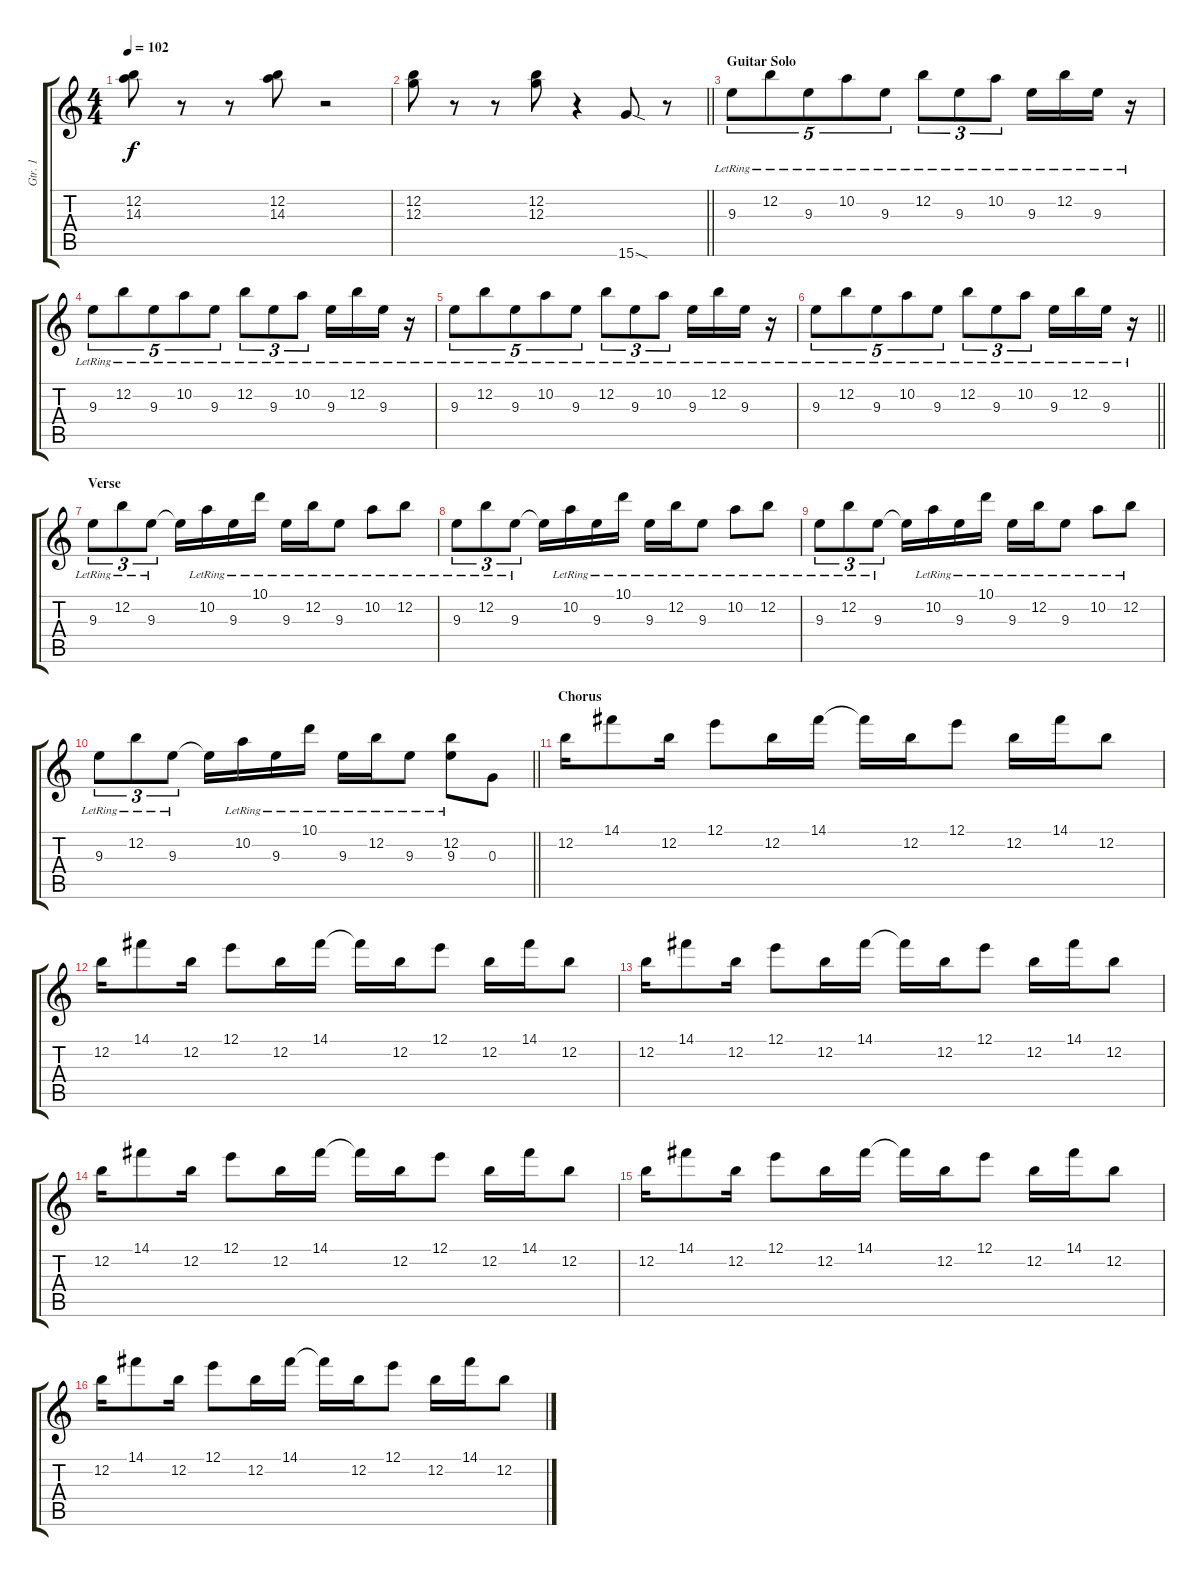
\track ("Gtr. 1" "Gtr. 1") {instrument electricguitarclean}
\staff {score tabs}
\tuning (E4 B3 G3 D3 A2 E2) {hide}
\ts (4 4)
\tempo 102
\clef g2
\ks c
(12.2 14.3).8{dy f} r.8 r.8 (12.2 14.3).8 r.2 |
\barLineRight lightlight
(12.2 12.3).8 r.8 r.8 (12.2 12.3).8 r.4 15.6{sod}.8 r.8 |
\section ("" "Guitar Solo")
9.3{lr}.8{tu (5 4)} 12.2{lr}.8{tu (5 4)} 9.3{lr}.8{tu (5 4)} 10.2{lr}.8{tu (5 4)} 9.3{lr}.8{tu (5 4)} 12.2{lr}.8{tu (3 2)} 9.3{lr}.8{tu (3 2)} 10.2{lr}.8{tu (3 2)} 9.3{lr}.16 12.2{lr}.16 9.3{lr}.16 r.16 |
9.3{lr}.8{tu (5 4)} 12.2{lr}.8{tu (5 4)} 9.3{lr}.8{tu (5 4)} 10.2{lr}.8{tu (5 4)} 9.3{lr}.8{tu (5 4)} 12.2{lr}.8{tu (3 2)} 9.3{lr}.8{tu (3 2)} 10.2{lr}.8{tu (3 2)} 9.3{lr}.16 12.2{lr}.16 9.3{lr}.16 r.16 |
9.3{lr}.8{tu (5 4)} 12.2{lr}.8{tu (5 4)} 9.3{lr}.8{tu (5 4)} 10.2{lr}.8{tu (5 4)} 9.3{lr}.8{tu (5 4)} 12.2{lr}.8{tu (3 2)} 9.3{lr}.8{tu (3 2)} 10.2{lr}.8{tu (3 2)} 9.3{lr}.16 12.2{lr}.16 9.3{lr}.16 r.16 |
\barLineRight lightlight
9.3{lr}.8{tu (5 4)} 12.2{lr}.8{tu (5 4)} 9.3{lr}.8{tu (5 4)} 10.2{lr}.8{tu (5 4)} 9.3{lr}.8{tu (5 4)} 12.2{lr}.8{tu (3 2)} 9.3{lr}.8{tu (3 2)} 10.2{lr}.8{tu (3 2)} 9.3{lr}.16 12.2{lr}.16 9.3{lr}.16 r.16 |
\section ("" "Verse")
9.3{lr}.8{tu (3 2)} 12.2{lr}.8{tu (3 2)} 9.3{lr}.8{tu (3 2)} 9.3{t}.16 10.2{lr}.16 9.3{lr}.16 10.1{lr}.16 9.3{lr}.16 12.2{lr}.16 9.3{lr}.8 10.2{lr}.8 12.2{lr}.8 |
9.3{lr}.8{tu (3 2)} 12.2{lr}.8{tu (3 2)} 9.3{lr}.8{tu (3 2)} 9.3{t}.16 10.2{lr}.16 9.3{lr}.16 10.1{lr}.16 9.3{lr}.16 12.2{lr}.16 9.3{lr}.8 10.2{lr}.8 12.2{lr}.8 |
9.3{lr}.8{tu (3 2)} 12.2{lr}.8{tu (3 2)} 9.3{lr}.8{tu (3 2)} 9.3{t}.16 10.2{lr}.16 9.3{lr}.16 10.1{lr}.16 9.3{lr}.16 12.2{lr}.16 9.3{lr}.8 10.2{lr}.8 12.2{lr}.8 |
\barLineRight lightlight
9.3{lr}.8{tu (3 2)} 12.2{lr}.8{tu (3 2)} 9.3{lr}.8{tu (3 2)} 9.3{t}.16 10.2{lr}.16 9.3{lr}.16 10.1{lr}.16 9.3{lr}.16 12.2{lr}.16 9.3{lr}.8 (12.2{lr} 9.3).8 0.3.8 |
\section ("" "Chorus")
12.2.16{instrument overdrivenguitar} 14.1.8 12.2.16 12.1.8 12.2.16 14.1.16 14.1{t}.16 12.2.16 12.1.8 12.2.16 14.1.16 12.2.8 |
12.2.16 14.1.8 12.2.16 12.1.8 12.2.16 14.1.16 14.1{t}.16 12.2.16 12.1.8 12.2.16 14.1.16 12.2.8 |
12.2.16 14.1.8 12.2.16 12.1.8 12.2.16 14.1.16 14.1{t}.16 12.2.16 12.1.8 12.2.16 14.1.16 12.2.8 |
12.2.16 14.1.8 12.2.16 12.1.8 12.2.16 14.1.16 14.1{t}.16 12.2.16 12.1.8 12.2.16 14.1.16 12.2.8 |
12.2.16 14.1.8 12.2.16 12.1.8 12.2.16 14.1.16 14.1{t}.16 12.2.16 12.1.8 12.2.16 14.1.16 12.2.8 |
12.2.16 14.1.8 12.2.16 12.1.8 12.2.16 14.1.16 14.1{t}.16 12.2.16 12.1.8 12.2.16 14.1.16 12.2.8
